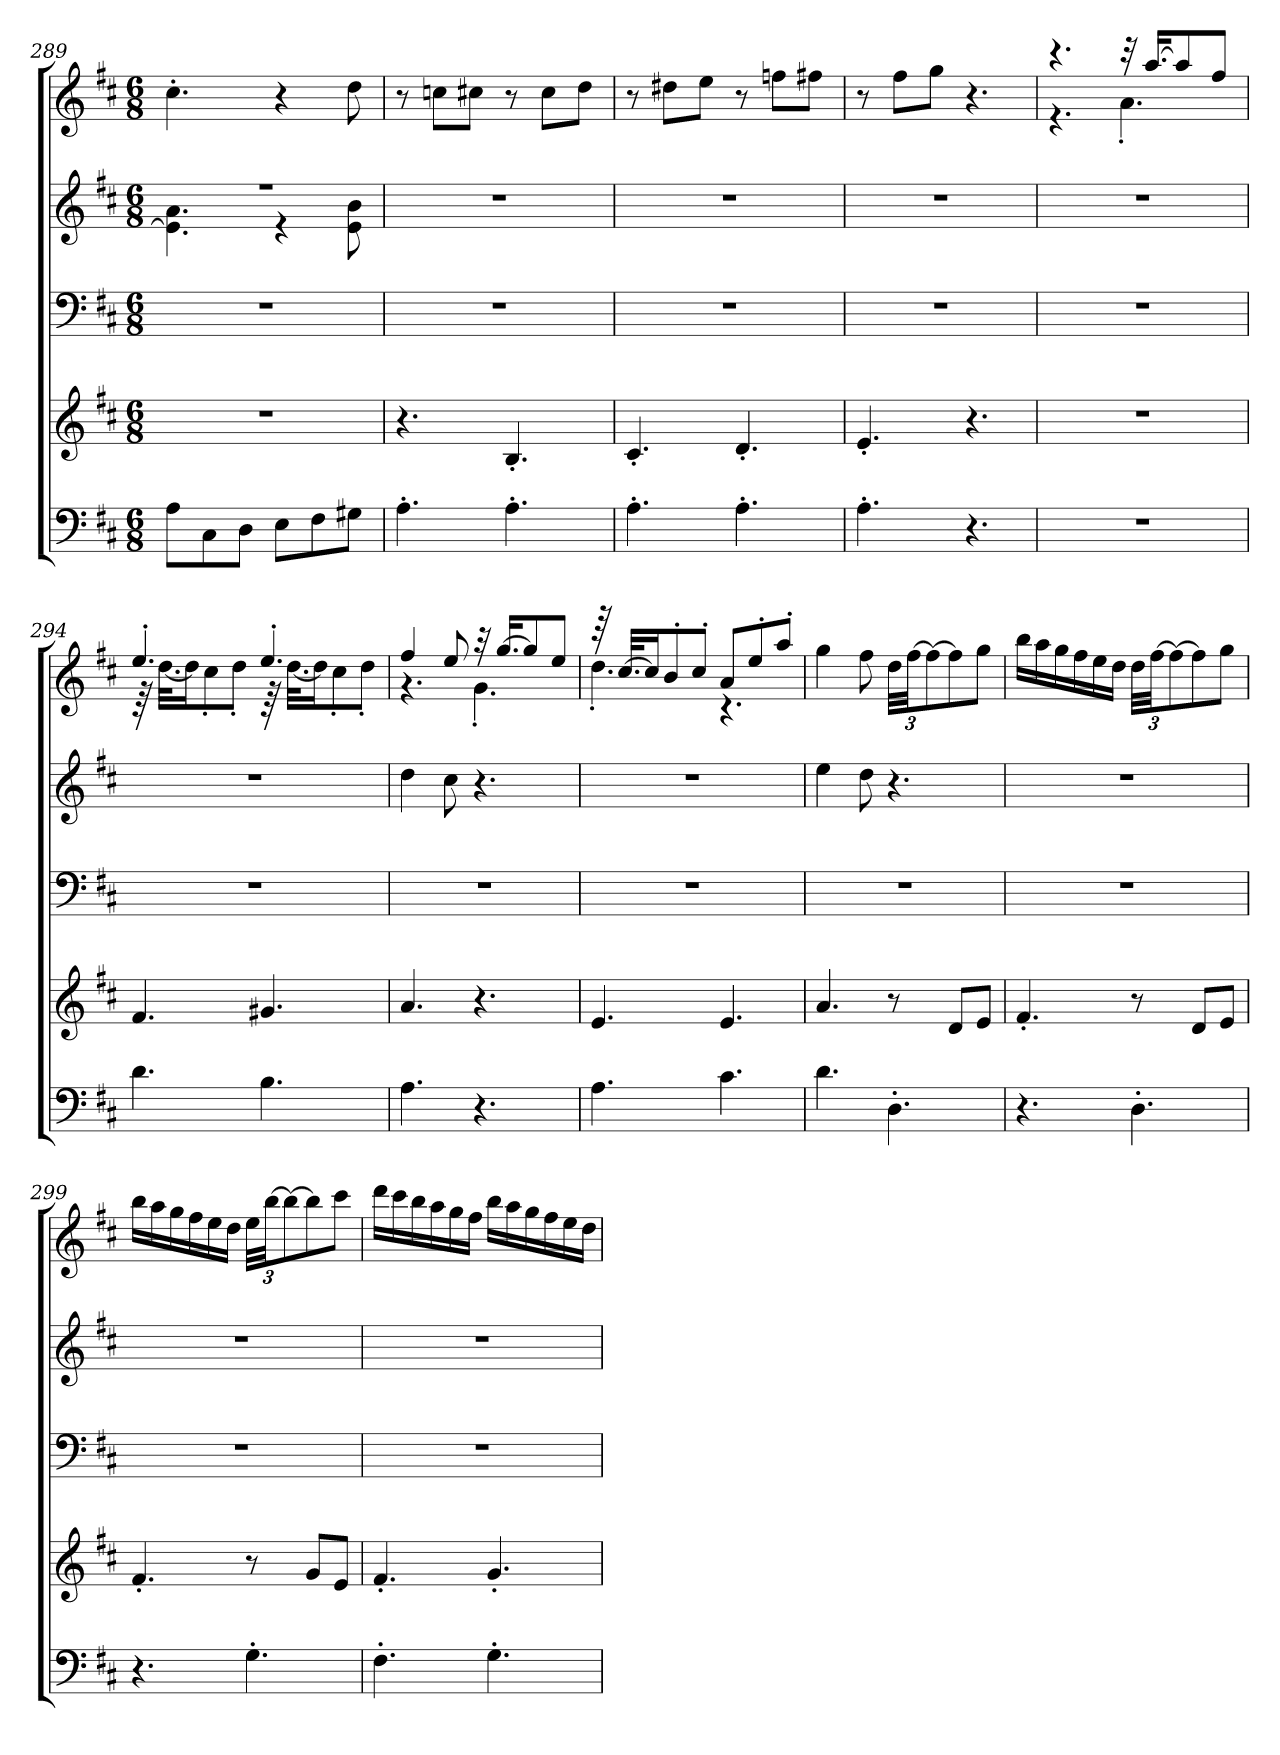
**kern	**kern	**kern	**kern	**kern
*part5	*part4	*part3	*part2	*part1
*staff5	*staff4	*staff3	*staff2	*staff1
*clefF4	*clefG2	*clefF4	*clefG2	*clefG2
*k[f#c#]	*k[f#c#]	*k[f#c#]	*k[f#c#]	*k[f#c#]
*M6/8	*M6/8	*M6/8	*M6/8	*M6/8
*MM139	*MM139	*MM139	*MM139	*MM139
=289	=289	=289	=289	=289
*	*	*	*^	*
8A\L	2.r	2.r	2.r	4.e\] 4.a\	4.cc#'\
8C#\	.	.	.	.	.
8D\J	.	.	.	.	.
8E\L	.	.	.	4r	4r
8F#\	.	.	.	.	.
8G#X\J	.	.	.	8e\ 8b\	8dd\
*	*	*	*v	*v	*
=290	=290	=290	=290	=290
*	*	*	*	*MM140
4.A'\	4.r	2.r	2.r	8r
.	.	.	.	8ccn\L
.	.	.	.	8cc#X\J
4.A'\	4.B'/	.	.	8r
.	.	.	.	8cc#\L
.	.	.	.	8dd\J
=291	=291	=291	=291	=291
4.A'\	4.c#'/	2.r	2.r	8r
.	.	.	.	8dd#X\L
.	.	.	.	8ee\J
4.A'\	4.d'/	.	.	8r
.	.	.	.	8ffn\L
.	.	.	.	8ff#X\J
!!LO:LB:g=z
=292	=292	=292	=292	=292
4.A'\	4.e'/	2.r	2.r	8r
.	.	.	.	8ff#\L
*	*	*	*	*MM140
.	.	.	.	8gg\J
4.r	4.r	.	.	4.r
=293	=293	=293	=293	=293
*	*	*	*	*MM120
*	*	*	*	*^
2.r	2.r	2.r	2.r	4.r	4.r
*	*	*	*	*MM141	*
.	.	.	.	32r	4.a'\
.	.	.	.	[16.aa/KL	.
.	.	.	.	8aa/]	.
.	.	.	.	8ff#/J	.
=294	=294	=294	=294	=294	=294
*	*	*	*	*MM141	*
4.d\	4.f#/	2.r	2.r	4.ee'/	64r
.	.	.	.	.	[32.dd\KLL
.	.	.	.	.	16dd\J]
.	.	.	.	.	8cc#'\
.	.	.	.	.	8dd'\J
4.B\	4.g#X/	.	.	4.ee'/	64r
.	.	.	.	.	[32.dd\KLL
.	.	.	.	.	16dd\J]
.	.	.	.	.	8cc#'\
.	.	.	.	.	8dd'\J
=295	=295	=295	=295	=295	=295
4.A\	4.a/	2.r	4dd\	4ff#/	4.r
*	*	*	*	*MM138	*
.	.	.	8cc#\	8ee/	.
*	*	*	*	*MM141	*
4.r	4.r	.	4.r	32r	4.g'\
.	.	.	.	[16.gg/KL	.
.	.	.	.	8gg/]	.
.	.	.	.	8ee/J	.
!!LO:PB:g=z	!!
=296	=296	=296	=296	=296	=296
*	*	*	*	*MM141	*
4.A\	4.e/	2.r	2.r	64r	4.dd'\
.	.	.	.	[32.cc#/KLL	.
.	.	.	.	16cc#/J]	.
.	.	.	.	8b'/	.
.	.	.	.	8cc#'/J	.
4.c#\	4.e/	.	.	8a/L	4.r
.	.	.	.	8ee'/	.
.	.	.	.	8aa'/J	.
*	*	*	*	*v	*v
=297	=297	=297	=297	=297
4.d\	4.a/	2.r	4ee\	4gg\
*	*	*	*	*MM138
.	.	.	8dd\	8ff#\
*	*	*	*	*Xbrackettup
*	*	*	*	*MM141
4.D'\	8r	.	4.r	48dd\LLL
.	.	.	.	[48ff#\JJ
.	.	.	.	12ff#\_
.	8d/L	.	.	8ff#\]
.	8e/J	.	.	8gg\J
=298	=298	=298	=298	=298
4.r	4.f#'/	2.r	2.r	16bb\LL
.	.	.	.	16aa\
.	.	.	.	16gg\
.	.	.	.	16ff#\
.	.	.	.	16ee\
.	.	.	.	16dd\JJ
*	*	*	*	*MM141
4.D'\	8r	.	.	48dd\LLL
.	.	.	.	[48ff#\JJ
.	.	.	.	12ff#\_
.	8d/L	.	.	8ff#\]
.	8e/J	.	.	8gg\J
=299	=299	=299	=299	=299
4.r	4.f#'/	2.r	2.r	16bb\LL
.	.	.	.	16aa\
.	.	.	.	16gg\
.	.	.	.	16ff#\
.	.	.	.	16ee\
.	.	.	.	16dd\JJ
*	*	*	*	*MM141
4.G'\	8r	.	.	48ee\LLL
.	.	.	.	[48bb\JJ
.	.	.	.	12bb\_
.	8g/L	.	.	8bb\]
.	8e/J	.	.	8ccc#\J
!!LO:LB:g=z
=300	=300	=300	=300	=300
4.F#'\	4.f#'/	2.r	2.r	16ddd\LL
.	.	.	.	16ccc#\
.	.	.	.	16bb\
.	.	.	.	16aa\
.	.	.	.	16gg\
.	.	.	.	16ff#\JJ
4.G'\	4.g'/	.	.	16bb\LL
.	.	.	.	16aa\
.	.	.	.	16gg\
.	.	.	.	16ff#\
.	.	.	.	16ee\
.	.	.	.	16dd\JJ
=	=	=	=	=
*-	*-	*-	*-	*-
